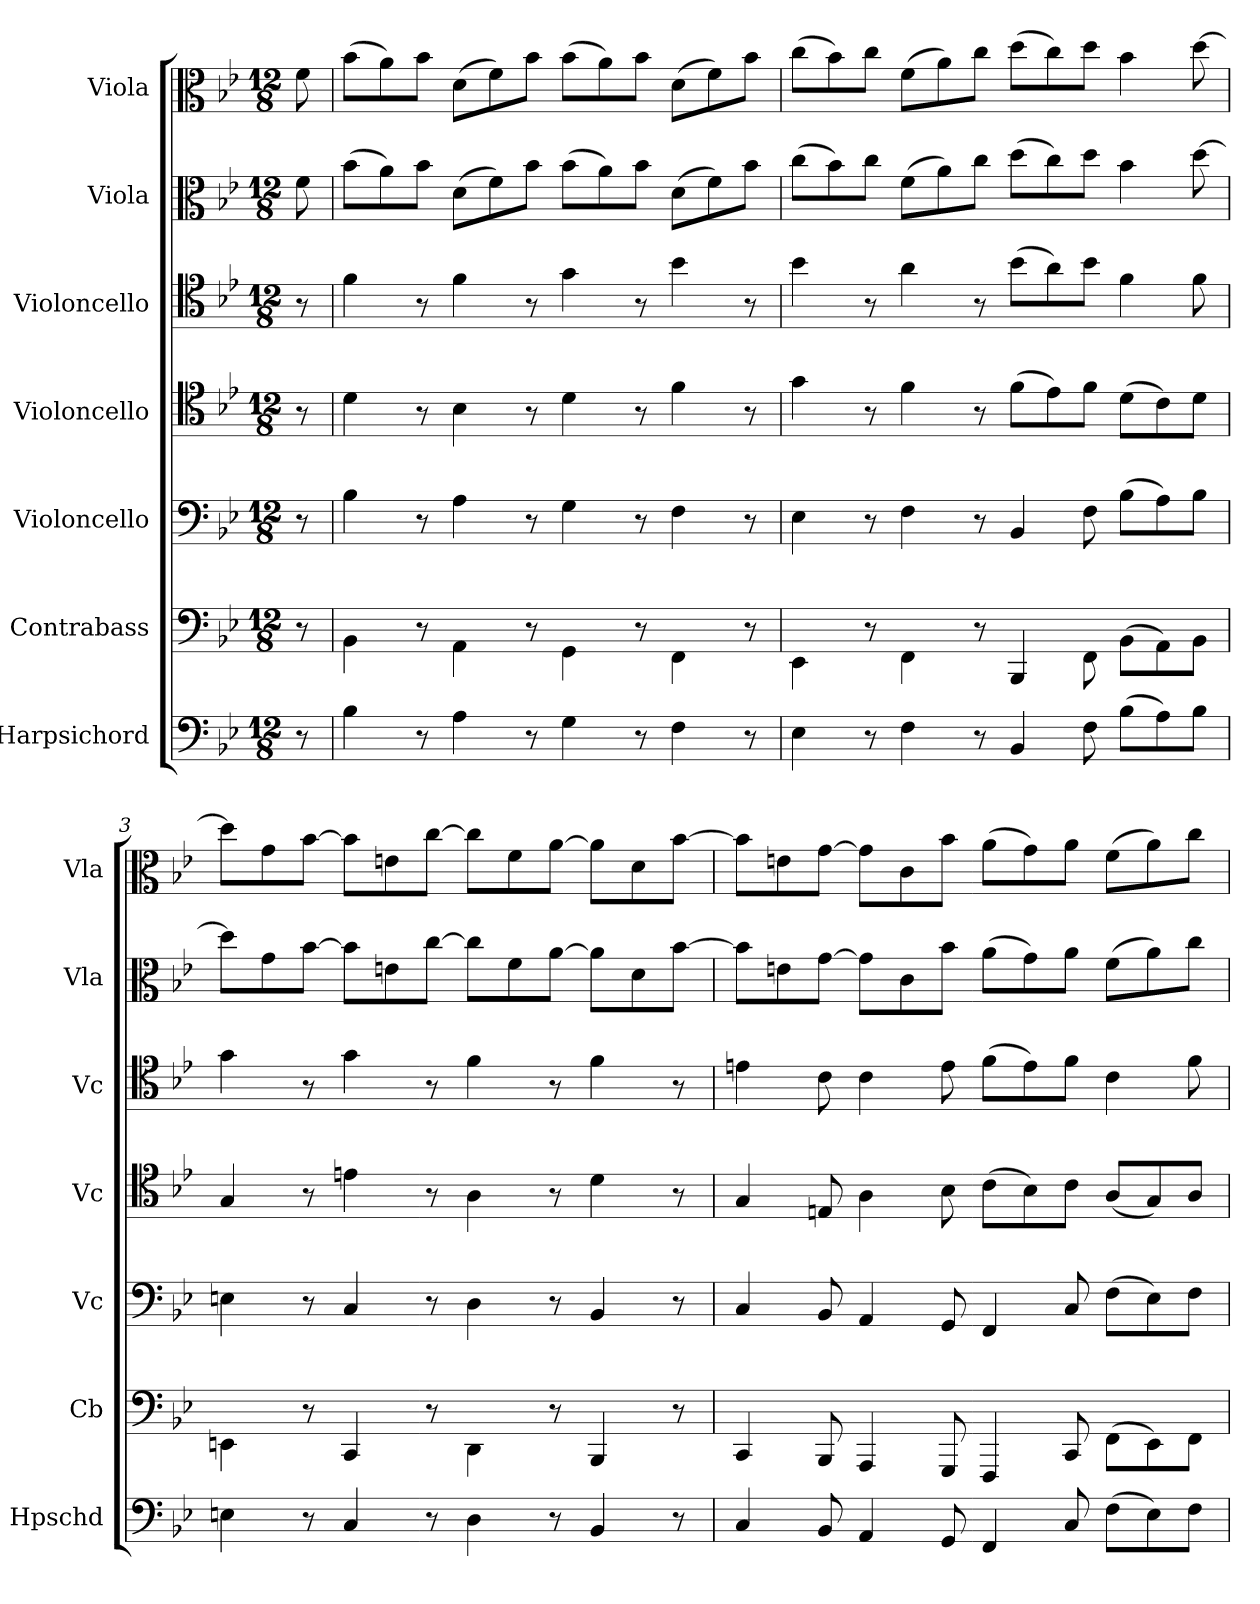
**kern	**kern	**kern	**kern	**kern	**kern	**kern
*part7	*part6	*part5	*part4	*part3	*part2	*part1
*staff7	*staff6	*staff5	*staff4	*staff3	*staff2	*staff1
*I"Harpsichord	*I"Contrabass	*I"Violoncello	*I"Violoncello	*I"Violoncello	*I"Viola	*I"Viola
*I'Hpschd	*I'Cb	*I'Vc	*I'Vc	*I'Vc	*I'Vla	*I'Vla
*clefF4	*clefF4	*clefF4	*clefC4	*clefC4	*clefC3	*clefC3
*	*ITrd7c12	*	*	*	*	*
*k[b-e-]	*k[b-e-]	*k[b-e-]	*k[b-e-]	*k[b-e-]	*k[b-e-]	*k[b-e-]
*B-:	*B-:	*B-:	*B-:	*B-:	*B-:	*B-:
*M12/8	*M12/8	*M12/8	*M12/8	*M12/8	*M12/8	*M12/8
=	=	=	=	=	=	=
8r	8r	8r	8r	8r	8f\	8f\
=1	=1	=1	=1	=1	=1	=1
4B-\	4BBB-\	4B-\	4d\	4f\	(8b-\L	(8b-\L
.	.	.	.	.	8a\)	8a\)
8r	8r	8r	8r	8r	8b-\J	8b-\J
4A\	4AAA\	4A\	4B-\	4f\	(8d\L	(8d\L
.	.	.	.	.	8f\)	8f\)
8r	8r	8r	8r	8r	8b-\J	8b-\J
4G\	4GGG\	4G\	4d\	4g\	(8b-\L	(8b-\L
.	.	.	.	.	8a\)	8a\)
8r	8r	8r	8r	8r	8b-\J	8b-\J
4F\	4FFF\	4F\	4f\	4b-\	(8d\L	(8d\L
.	.	.	.	.	8f\)	8f\)
8r	8r	8r	8r	8r	8b-\J	8b-\J
=2	=2	=2	=2	=2	=2	=2
4E-\	4EEE-\	4E-\	4g\	4b-\	(8cc\L	(8cc\L
.	.	.	.	.	8b-\)	8b-\)
8r	8r	8r	8r	8r	8cc\J	8cc\J
4F\	4FFF\	4F\	4f\	4a\	(8f\L	(8f\L
.	.	.	.	.	8a\)	8a\)
8r	8r	8r	8r	8r	8cc\J	8cc\J
4BB-/	4BBBB-/	4BB-/	(8f\L	(8b-\L	(8dd\L	(8dd\L
.	.	.	8e-\)	8a\)	8cc\)	8cc\)
8F\	8FFF\	8F\	8f\J	8b-\J	8dd\J	8dd\J
(8B-\L	(8BBB-\L	(8B-\L	(8d\L	4f\	4b-\	4b-\
8A\)	8AAA\)	8A\)	8c\)	.	.	.
8B-\J	8BBB-\J	8B-\J	8d\J	8f\	[8dd\	[8dd\
=3	=3	=3	=3	=3	=3	=3
4En\	4EEEn\	4En\	4G/	4g\	8dd\L]	8dd\L]
.	.	.	.	.	8g\	8g\
8r	8r	8r	8r	8r	[8b-\J	[8b-\J
4C/	4CCC/	4C/	4en\	4g\	8b-\L]	8b-\L]
.	.	.	.	.	8en\	8en\
8r	8r	8r	8r	8r	[8cc\J	[8cc\J
4D\	4DDD\	4D\	4A\	4f\	8cc\L]	8cc\L]
.	.	.	.	.	8f\	8f\
8r	8r	8r	8r	8r	[8a\J	[8a\J
4BB-/	4BBBB-/	4BB-/	4d\	4f\	8a\L]	8a\L]
.	.	.	.	.	8d\	8d\
8r	8r	8r	8r	8r	[8b-\J	[8b-\J
=4	=4	=4	=4	=4	=4	=4
4C/	4CCC/	4C/	4G/	4en\	8b-\L]	8b-\L]
.	.	.	.	.	8en\	8en\
8BB-/	8BBBB-/	8BB-/	8En/	8c\	[8g\J	[8g\J
4AA/	4AAAA/	4AA/	4A\	4c\	8g\L]	8g\L]
.	.	.	.	.	8c\	8c\
8GG/	8GGGG/	8GG/	8B-\	8e\	8b-\J	8b-\J
4FF/	4FFFF/	4FF/	(8c\L	(8f\L	(8a\L	(8a\L
.	.	.	8B-\)	8e\)	8g\)	8g\)
8C/	8CCC/	8C/	8c\J	8f\J	8a\J	8a\J
(8F\L	(8FFF\L	(8F\L	(8A/L	4c\	(8f\L	(8f\L
8E-\)	8EEE-\)	8E-\)	8G/)	.	8a\)	8a\)
8F\J	8FFF\J	8F\J	8A/J	8f\	8cc\J	8cc\J
=	=	=	=	=	=	=
*-	*-	*-	*-	*-	*-	*-
